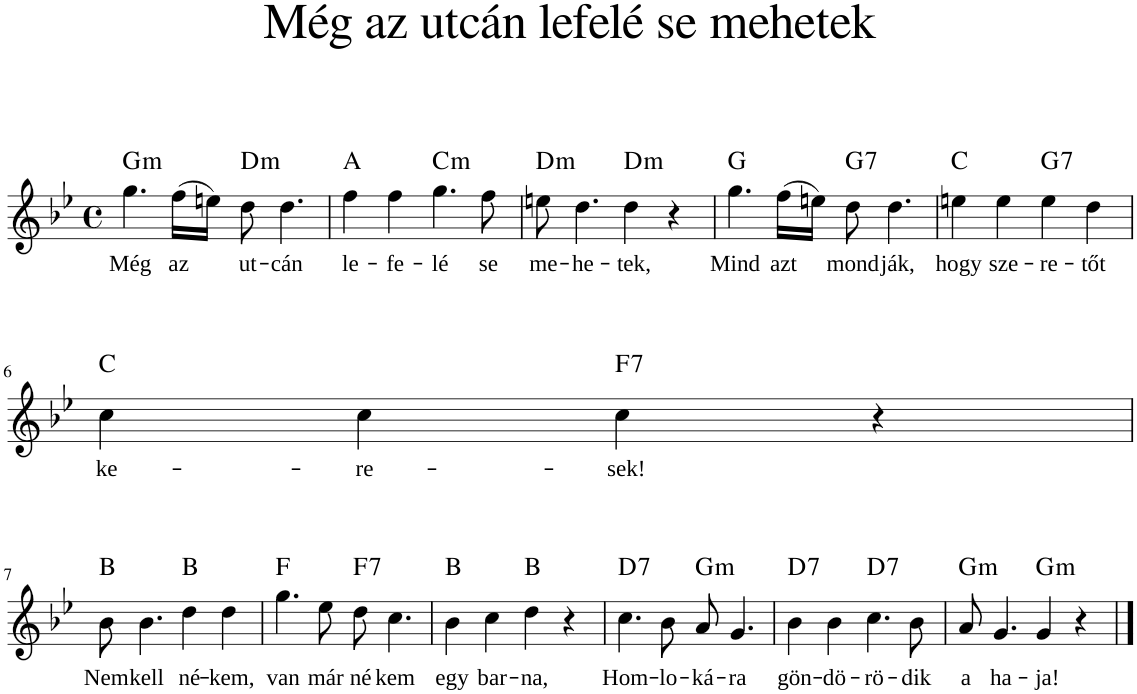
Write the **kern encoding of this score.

**kern	**text	**harte
*part1	*part1	*part1
*staff1	*staff1	*
*I"Piano	*	*
*I'Pno	*	*
*clefG2	*	*
*k[b-e-]	*	*
*M4/4	*	*
*met(c)	*	*
=1	=1	=1
!	!LO:LY:b	!LO:H:kt=m
4.gg\	Még	G:min
!	!LO:LY:b	!
(16ff\LL	az	.
16een\JJ)	.	.
!	!LO:LY:b	!LO:H:kt=m
8dd\	ut-	D:min
!	!LO:LY:b	!
4.dd\	-cán	.
=2	=2	=2
!	!LO:LY:b	!
4ff\	le-	A:maj
!	!LO:LY:b	!
4ff\	-fe-	.
!	!LO:LY:b	!LO:H:kt=m
4.gg\	-lé	C:min
!	!LO:LY:b	!
8ff\	se	.
=3	=3	=3
!	!LO:LY:b	!LO:H:kt=m
8een\	me-	D:min
!	!LO:LY:b	!
4.dd\	-he-	.
!	!LO:LY:b	!LO:H:kt=m
4dd\	-tek,	D:min
4r	.	.
=4	=4	=4
!	!LO:LY:b	!
4.gg\	Mind	G:maj
!	!LO:LY:b	!
(16ff\LL	azt	.
16een\JJ)	.	.
!	!LO:LY:b	!LO:H:kt=7
8dd\	mond-	G:7
!	!LO:LY:b	!
4.dd\	-ják,	.
=5	=5	=5
!	!LO:LY:b	!
4een\	hogy	C:maj
!	!LO:LY:b	!
4ee\	sze-	.
!	!LO:LY:b	!LO:H:kt=7
4ee\	-re-	G:7
!	!LO:LY:b	!
4dd\	-tőt	.
!!LO:LB:g=z
=6	=6	=6
!	!LO:LY:b	!
4cc\	ke-	C:maj
!	!LO:LY:b	!
4cc\	-re-	.
!	!LO:LY:b	!LO:H:kt=7
4cc\	-sek!	F:7
4r	.	.
!!LO:LB:g=z
=7	=7	=7
!	!LO:LY:b	!
8b-\	Nem	B:maj
!	!LO:LY:b	!
4.b-\	kell	.
!	!LO:LY:b	!
4dd\	né-	B:maj
!	!LO:LY:b	!
4dd\	-kem,	.
=8	=8	=8
!	!LO:LY:b	!
4.gg\	van	F:maj
!	!LO:LY:b	!
8ee-\	már	.
!	!LO:LY:b	!LO:H:kt=7
8dd\	né-	F:7
!	!LO:LY:b	!
4.cc\	-kem	.
=9	=9	=9
!	!LO:LY:b	!
4b-\	egy	B:maj
!	!LO:LY:b	!
4cc\	bar-	.
!	!LO:LY:b	!
4dd\	-na,	B:maj
4r	.	.
=10	=10	=10
!	!LO:LY:b	!LO:H:kt=7
4.cc\	Hom-	D:7
!	!LO:LY:b	!
8b-\	-lo-	.
!	!LO:LY:b	!LO:H:kt=m
8a/	-ká-	G:min
!	!LO:LY:b	!
4.g/	-ra	.
=11	=11	=11
!	!LO:LY:b	!LO:H:kt=7
4b-\	gön-	D:7
!	!LO:LY:b	!
4b-\	-dö-	.
!	!LO:LY:b	!LO:H:kt=7
4.cc\	-rö-	D:7
!	!LO:LY:b	!
8b-\	-dik	.
=12	=12	=12
!	!LO:LY:b	!LO:H:kt=m
8a/	a	G:min
!	!LO:LY:b	!
4.g/	ha-	.
!	!LO:LY:b	!LO:H:kt=m
4g/	-ja!	G:min
4r	.	.
==	==	==
*-	*-	*-
